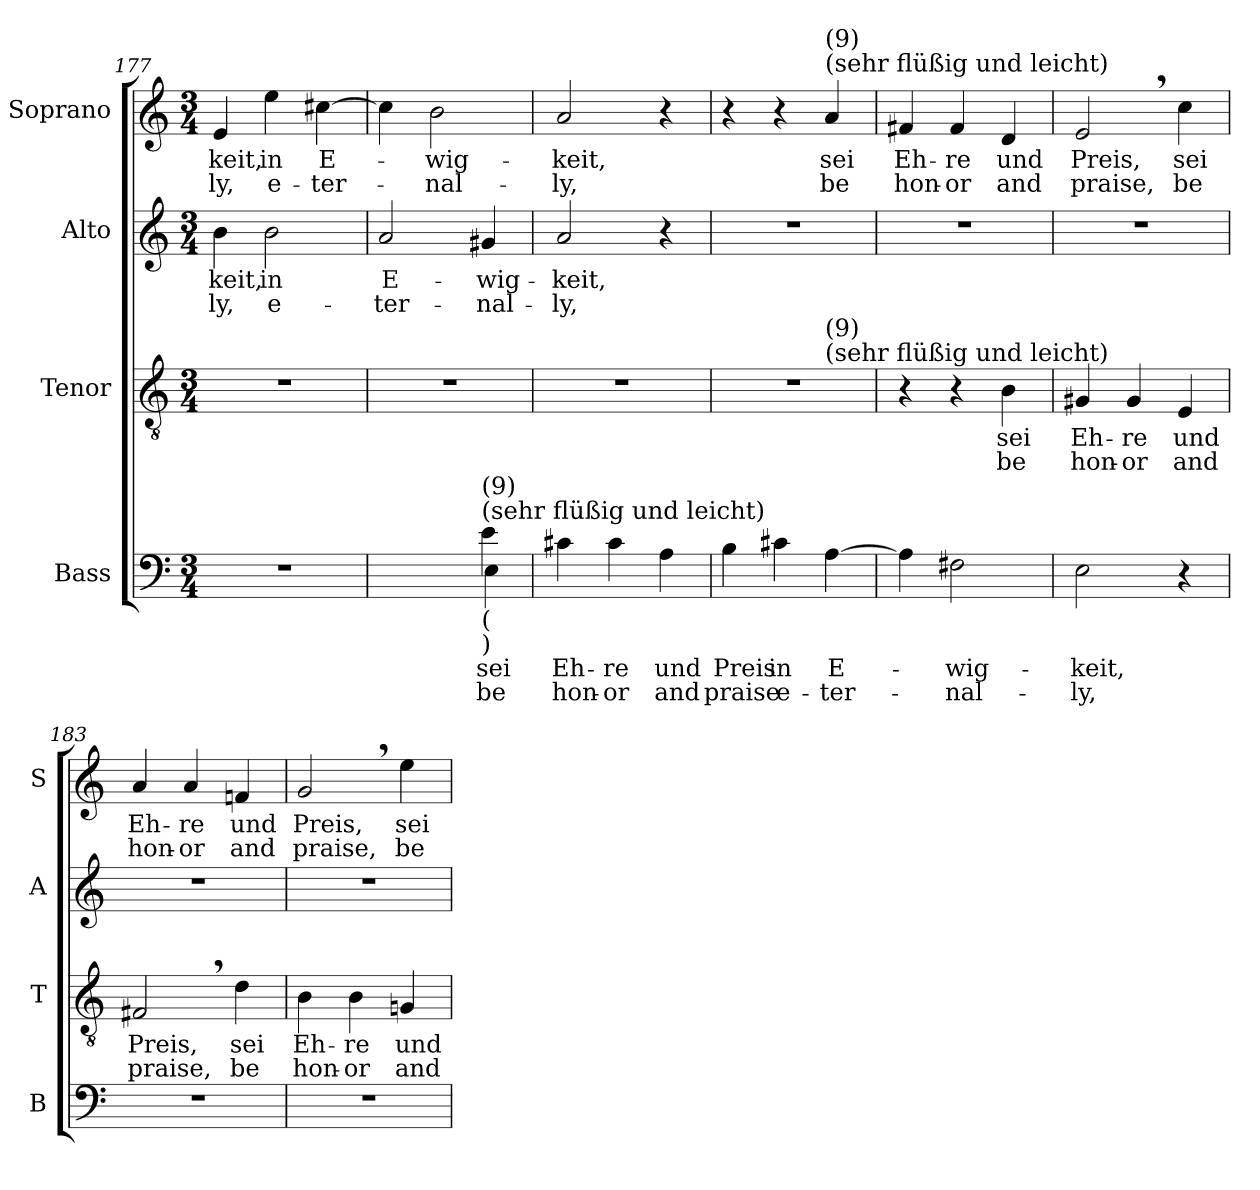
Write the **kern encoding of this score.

**kern	**text	**text	**kern	**text	**text	**kern	**text	**text	**kern	**text	**text
*part4	*part4	*part4	*part3	*part3	*part3	*part2	*part2	*part2	*part1	*part1	*part1
*staff4	*staff4	*staff4	*staff3	*staff3	*staff3	*staff2	*staff2	*staff2	*staff1	*staff1	*staff1
*I"Bass	*	*	*I"Tenor	*	*	*I"Alto	*	*	*I"Soprano	*	*
*I'B	*	*	*I'T	*	*	*I'A	*	*	*I'S	*	*
*clefF4	*	*	*clefGv2	*	*	*clefG2	*	*	*clefG2	*	*
*k[]	*	*	*k[]	*	*	*k[]	*	*	*k[]	*	*
*C:	*	*	*C:	*	*	*C:	*	*	*C:	*	*
*M3/4	*	*	*M3/4	*	*	*M3/4	*	*	*M3/4	*	*
=177	=177	=177	=177	=177	=177	=177	=177	=177	=177	=177	=177
!	!	!	!	!	!	!	!LO:LY:b	!LO:LY:b	!	!	!
!	!	!	!	!	!	!	!	!	!	!LO:LY:b	!LO:LY:b
2.r	.	.	2.r	.	.	4b\	-keit,	-ly,	4e/	-keit,	-ly,
!	!	!	!	!	!	!	!LO:LY:b	!LO:LY:b	!	!	!
!	!	!	!	!	!	!	!	!	!	!LO:LY:b	!LO:LY:b
.	.	.	.	.	.	2b\	in	e-	4ee\	in	e-
!	!	!	!	!	!	!	!	!	!	!LO:LY:b	!LO:LY:b
.	.	.	.	.	.	.	.	.	[4cc#X\	E-	-ter-
=178	=178	=178	=178	=178	=178	=178	=178	=178	=178	=178	=178
*^	*	*	*	*	*	*	*	*	*	*	*
!	!	!	!	!	!	!	!	!LO:LY:b	!LO:LY:b	!	!	!
4ryy	4ryy	.	.	2.r	.	.	2a/	E-	-ter-	4cc#\]	.	.
!	!	!	!	!	!	!	!	!	!	!	!LO:LY:b	!LO:LY:b
4ryy	4ryy	.	.	.	.	.	.	.	.	2b\	-wig-	-nal-
!	!	!LO:LY:b	!LO:LY:b	!	!	!	!	!	!	!	!	!
!LO:TX:a:t=(sehr flüßig und leicht)	!	!	!	!	!	!	!	!	!	!	!	!
!LO:TX:a:t=(9)	!	!	!	!	!	!	!	!	!	!	!	!
!LO:TX:b:t=(	!	!	!	!	!	!	!	!	!	!	!	!
!LO:TX:b:t=)	!	!	!	!	!	!	!	!	!	!	!	!
!	!	!	!	!	!	!	!	!LO:LY:b	!LO:LY:b	!	!	!
4e\	4E!\	sei	be	.	.	.	4g#X/	-wig-	-nal-	.	.	.
*v	*v	*	*	*	*	*	*	*	*	*	*	*
=179	=179	=179	=179	=179	=179	=179	=179	=179	=179	=179	=179
*^	*	*	*	*	*	*	*	*	*	*	*
!	!	!LO:LY:b	!LO:LY:b	!	!	!	!	!	!	!	!	!
*v	*v	*	*	*	*	*	*	*	*	*	*	*
*^	*	*	*	*	*	*	*	*	*	*	*
!	!	!	!	!	!	!	!	!LO:LY:b	!LO:LY:b	!	!	!
*v	*v	*	*	*	*	*	*	*	*	*	*	*
*^	*	*	*	*	*	*	*	*	*	*	*
!	!	!	!	!	!	!	!	!	!	!	!LO:LY:b	!LO:LY:b
*v	*v	*	*	*	*	*	*	*	*	*	*	*
4c#X\	Eh-	hon-	2.r	.	.	2a/	-keit,	-ly,	2a/	-keit,	-ly,
!	!LO:LY:b	!LO:LY:b	!	!	!	!	!	!	!	!	!
4c#\	-re	-or	.	.	.	.	.	.	.	.	.
!	!LO:LY:b	!LO:LY:b	!	!	!	!	!	!	!	!	!
4A\	und	and	.	.	.	4r	.	.	4r	.	.
=180	=180	=180	=180	=180	=180	=180	=180	=180	=180	=180	=180
!	!LO:LY:b	!LO:LY:b	!	!	!	!	!	!	!	!	!
*	*	*	*^	*	*	*	*	*	*	*	*
4B\	Preis	praise	2.r	2ryy	.	.	2.r	.	.	4r	.	.
!	!LO:LY:b	!LO:LY:b	!	!	!	!	!	!	!	!	!	!
4c#X\	in	e-	.	.	.	.	.	.	.	4r	.	.
!	!LO:LY:b	!LO:LY:b	!	!	!	!	!	!	!	!	!	!
!	!	!	!	!	!	!	!	!	!	!LO:TX:a:t=(sehr flüßig und leicht)	!	!
!	!	!	!	!	!	!	!	!	!	!LO:TX:a:t=(9)	!	!
!	!	!	!	!LO:TX:a:t=(sehr flüßig und leicht)	!	!	!	!	!	!	!	!
!	!	!	!	!LO:TX:a:t=(9)	!	!	!	!	!	!	!	!
!	!	!	!	!	!	!	!	!	!	!	!LO:LY:b	!LO:LY:b
[4A\	E-	-ter-	.	4ryy	.	.	.	.	.	4a/	sei	be
*	*	*	*v	*v	*	*	*	*	*	*	*	*
=181	=181	=181	=181	=181	=181	=181	=181	=181	=181	=181	=181
*	*	*	*^	*	*	*	*	*	*	*	*
!	!	!	!	!	!	!	!	!	!	!	!LO:LY:b	!LO:LY:b
*	*	*	*v	*v	*	*	*	*	*	*	*	*
4A\]	.	.	4r	.	.	2.r	.	.	4f#X/	Eh-	hon-
!	!LO:LY:b	!LO:LY:b	!	!	!	!	!	!	!	!	!
!	!	!	!	!	!	!	!	!	!	!LO:LY:b	!LO:LY:b
2F#X\	-wig-	-nal-	4r	.	.	.	.	.	4f#/	-re	-or
!	!	!	!	!LO:LY:b	!LO:LY:b	!	!	!	!	!	!
!	!	!	!	!	!	!	!	!	!	!LO:LY:b	!LO:LY:b
.	.	.	4B\	sei	be	.	.	.	4d/	und	and
=182	=182	=182	=182	=182	=182	=182	=182	=182	=182	=182	=182
!	!LO:LY:b	!LO:LY:b	!	!	!	!	!	!	!	!	!
!	!	!	!	!LO:LY:b	!LO:LY:b	!	!	!	!	!	!
!	!	!	!	!	!	!	!	!	!	!LO:LY:b	!LO:LY:b
2E\	-keit,	-ly,	4G#X/	Eh-	hon-	2.r	.	.	2e,>/	Preis,	praise,
!	!	!	!	!LO:LY:b	!LO:LY:b	!	!	!	!	!	!
.	.	.	4G#/	-re	-or	.	.	.	.	.	.
!	!	!	!	!LO:LY:b	!LO:LY:b	!	!	!	!	!	!
!	!	!	!	!	!	!	!	!	!	!LO:LY:b	!LO:LY:b
4r	.	.	4E/	und	and	.	.	.	4cc\	sei	be
!!LO:LB:g=z
=183	=183	=183	=183	=183	=183	=183	=183	=183	=183	=183	=183
!	!	!	!	!LO:LY:b	!LO:LY:b	!	!	!	!	!	!
!	!	!	!	!	!	!	!	!	!	!LO:LY:b	!LO:LY:b
2.r	.	.	2F#X,>/	Preis,	praise,	2.r	.	.	4a/	Eh-	hon-
!	!	!	!	!	!	!	!	!	!	!LO:LY:b	!LO:LY:b
.	.	.	.	.	.	.	.	.	4a/	-re	-or
!	!	!	!	!LO:LY:b	!LO:LY:b	!	!	!	!	!	!
!	!	!	!	!	!	!	!	!	!	!LO:LY:b	!LO:LY:b
.	.	.	4d\	sei	be	.	.	.	4fn/	und	and
=184	=184	=184	=184	=184	=184	=184	=184	=184	=184	=184	=184
!	!	!	!	!LO:LY:b	!LO:LY:b	!	!	!	!	!	!
!	!	!	!	!	!	!	!	!	!	!LO:LY:b	!LO:LY:b
2.r	.	.	4B\	Eh-	hon-	2.r	.	.	2g,>/	Preis,	praise,
!	!	!	!	!LO:LY:b	!LO:LY:b	!	!	!	!	!	!
.	.	.	4B\	-re	-or	.	.	.	.	.	.
!	!	!	!	!LO:LY:b	!LO:LY:b	!	!	!	!	!	!
!	!	!	!	!	!	!	!	!	!	!LO:LY:b	!LO:LY:b
.	.	.	4Gn/	und	and	.	.	.	4ee\	sei	be
=	=	=	=	=	=	=	=	=	=	=	=
*-	*-	*-	*-	*-	*-	*-	*-	*-	*-	*-	*-
